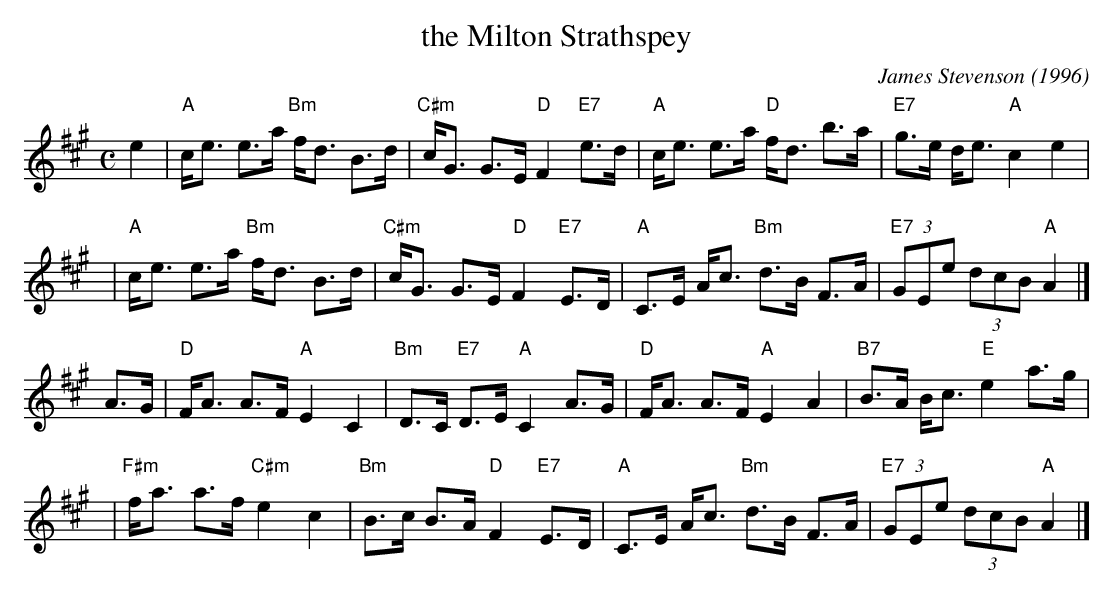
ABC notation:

X:1
T: the Milton Strathspey
C: James Stevenson (1996)
M: C
L: 1/8
K: A
e2 \
| "A"c<e e>a "Bm"f<d B>d | "C#m"c<G G>E "D"F2 "E7"e>d \
| "A"c<e e>a "D"f<d b>a | "E7"g>e d<e "A"c2 e2 |
y3 \
| "A"c<e e>a "Bm"f<d B>d | "C#m"c<G G>E "D"F2 "E7"E>D \
| "A"C>E A<c "Bm"d>B F>A | "E7"(3GEe (3dcB "A"A2 |]
A>G \
| "D"F<A A>F "A"E2 C2 | "Bm"D>C "E7"D>E "A"C2 A>G \
| "D"F<A A>F "A"E2 A2 | "B7"B>A B<c "E"e2 a>g |
y3 \
| "F#m"f<a a>f "C#m"e2 c2 | "Bm"B>c B>A "D"F2 "E7"E>D \
| "A"C>E A<c "Bm"d>B F>A | "E7"(3GEe (3dcB "A"A2 |]
